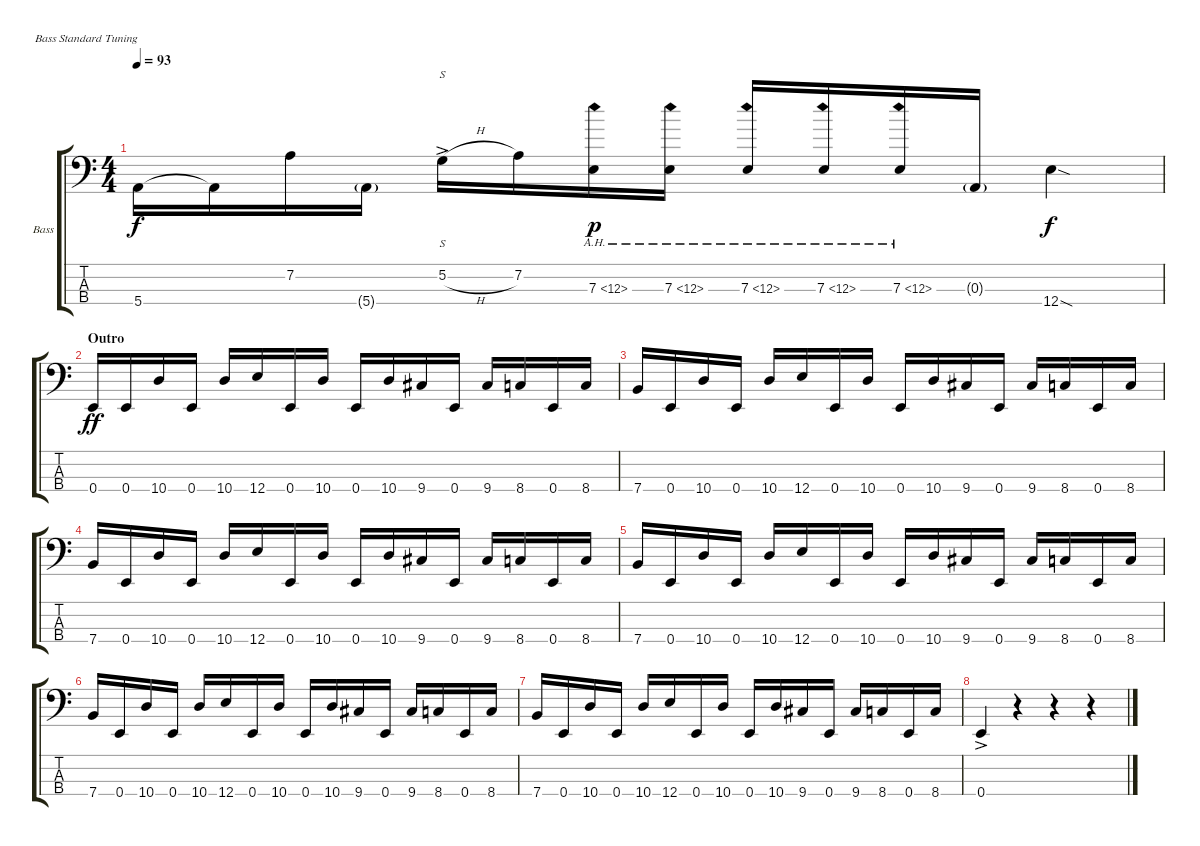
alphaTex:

\defaultSystemsLayout 4
\bracketExtendMode groupsimilarinstruments
\firstSystemTrackNameOrientation horizontal
\otherSystemsTrackNameOrientation horizontal
\track ("Bass" "Bass") {instrument electricbassfinger}
\staff {score tabs}
\tuning (G2 D2 A1 E1)
\ts (4 4)
\tempo 93
\clef f4
\ks c
5.4.16{dy f} 5.4{t}.16 7.2.16 5.4{g}.16 5.2{h ac}.16{s} 7.2.16 7.3{ah 5}.16{dy p} 7.3{ah 5}.16 7.3{ah 5}.16 7.3{ah 5}.16 7.3{ah 5}.16 0.3{g}.16 12.4{sod}.4{dy f} |
\section ("" "Outro")
0.4.16{dy ff} 0.4.16 10.4.16 0.4.16 10.4.16 12.4.16 0.4.16 10.4.16 0.4.16 10.4.16 9.4.16 0.4.16 9.4.16 8.4.16 0.4.16 8.4.16 |
7.4.16 0.4.16 10.4.16 0.4.16 10.4.16 12.4.16 0.4.16 10.4.16 0.4.16 10.4.16 9.4.16 0.4.16 9.4.16 8.4.16 0.4.16 8.4.16 |
7.4.16 0.4.16 10.4.16 0.4.16 10.4.16 12.4.16 0.4.16 10.4.16 0.4.16 10.4.16 9.4.16 0.4.16 9.4.16 8.4.16 0.4.16 8.4.16 |
7.4.16 0.4.16 10.4.16 0.4.16 10.4.16 12.4.16 0.4.16 10.4.16 0.4.16 10.4.16 9.4.16 0.4.16 9.4.16 8.4.16 0.4.16 8.4.16 |
7.4.16 0.4.16 10.4.16 0.4.16 10.4.16 12.4.16 0.4.16 10.4.16 0.4.16 10.4.16 9.4.16 0.4.16 9.4.16 8.4.16 0.4.16 8.4.16 |
7.4.16 0.4.16 10.4.16 0.4.16 10.4.16 12.4.16 0.4.16 10.4.16 0.4.16 10.4.16 9.4.16 0.4.16 9.4.16 8.4.16 0.4.16 8.4.16 |
0.4{ac}.4 r.4 r.4 r.4
